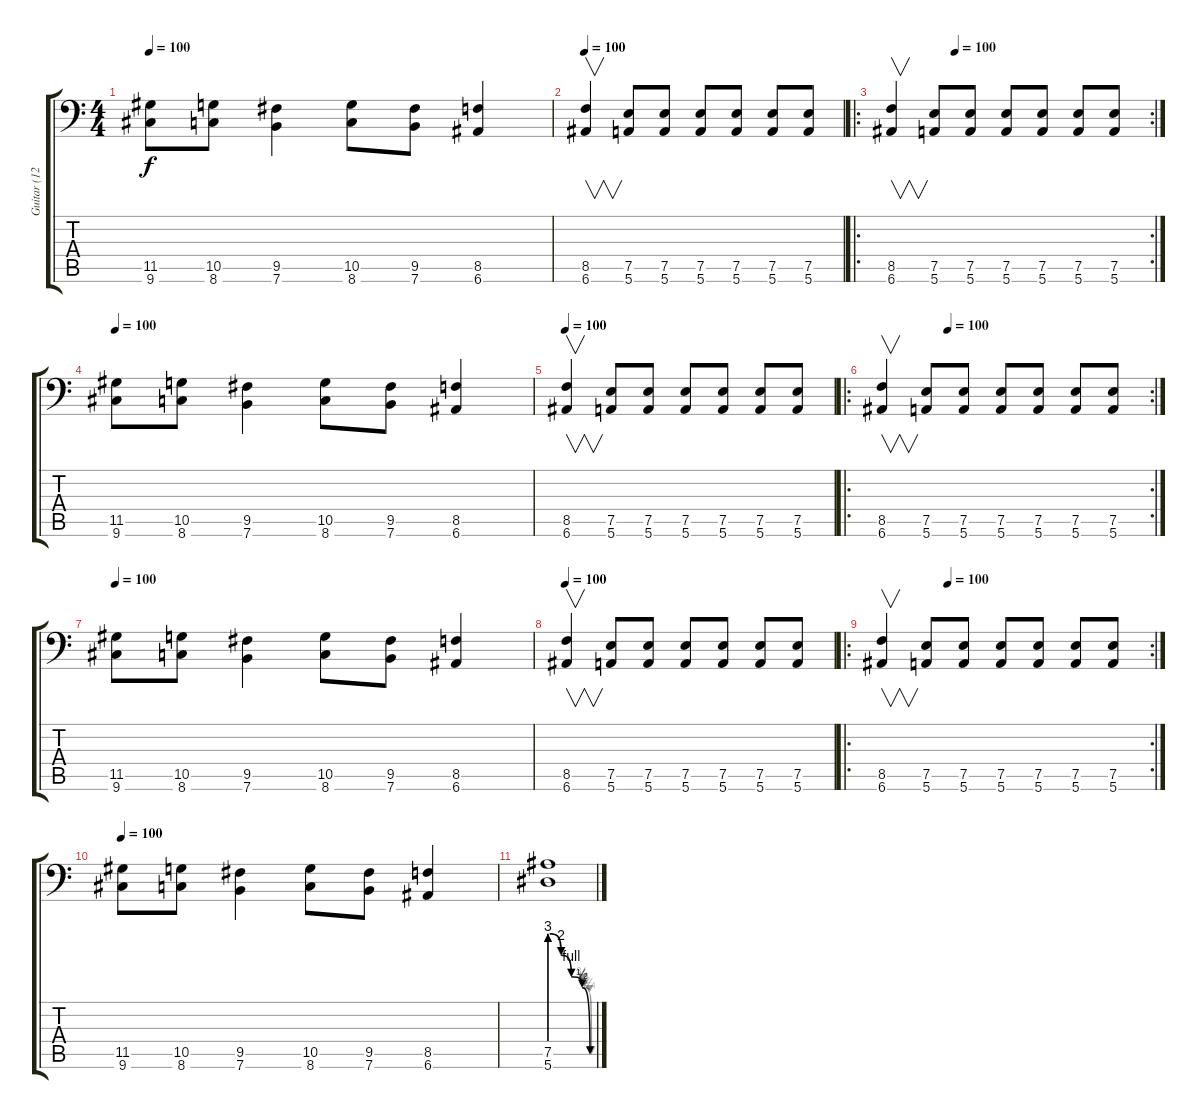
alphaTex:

\track ("Guitar (12 frets down!!)" "Guitar (12") {instrument distortionguitar}
\staff {score tabs}
\tuning (E3 B2 G2 D2 A1 E1) {hide}
\ts (4 4)
\tempo 100
\clef f4
\ks c
(11.5 9.6).8{dy f} (10.5 8.6).8 (9.5 7.6).4 (10.5 8.6).8 (9.5 7.6).8 (8.5 6.6).4 |
\tempo 100
(8.5 6.6).4{v} (7.5 5.6).8 (7.5 5.6).8 (7.5 5.6).8 (7.5 5.6).8 (7.5 5.6).8 (7.5 5.6).8 |
\ro
\rc 2
\tempo (100 0.25)
(8.5 6.6).4{v} (7.5 5.6).8 (7.5 5.6).8 (7.5 5.6).8 (7.5 5.6).8 (7.5 5.6).8 (7.5 5.6).8 |
\tempo 100
(11.5 9.6).8 (10.5 8.6).8 (9.5 7.6).4 (10.5 8.6).8 (9.5 7.6).8 (8.5 6.6).4 |
\tempo 100
(8.5 6.6).4{v} (7.5 5.6).8 (7.5 5.6).8 (7.5 5.6).8 (7.5 5.6).8 (7.5 5.6).8 (7.5 5.6).8 |
\ro
\rc 2
\tempo (100 0.25)
(8.5 6.6).4{v} (7.5 5.6).8 (7.5 5.6).8 (7.5 5.6).8 (7.5 5.6).8 (7.5 5.6).8 (7.5 5.6).8 |
\tempo 100
(11.5 9.6).8 (10.5 8.6).8 (9.5 7.6).4 (10.5 8.6).8 (9.5 7.6).8 (8.5 6.6).4 |
\tempo 100
(8.5 6.6).4{v} (7.5 5.6).8 (7.5 5.6).8 (7.5 5.6).8 (7.5 5.6).8 (7.5 5.6).8 (7.5 5.6).8 |
\ro
\rc 2
\tempo (100 0.25)
(8.5 6.6).4{v} (7.5 5.6).8 (7.5 5.6).8 (7.5 5.6).8 (7.5 5.6).8 (7.5 5.6).8 (7.5 5.6).8 |
\tempo 100
(11.5 9.6).8 (10.5 8.6).8 (9.5 7.6).4 (10.5 8.6).8 (9.5 7.6).8 (8.5 6.6).4 |
(7.5{be (custom 0 12 16 8 30 4 45 2 56 0 60 0)} 5.6{be (custom 0 12 15 8 30 4 45 3 48 2 55 1 58 0 60 0)}).1
